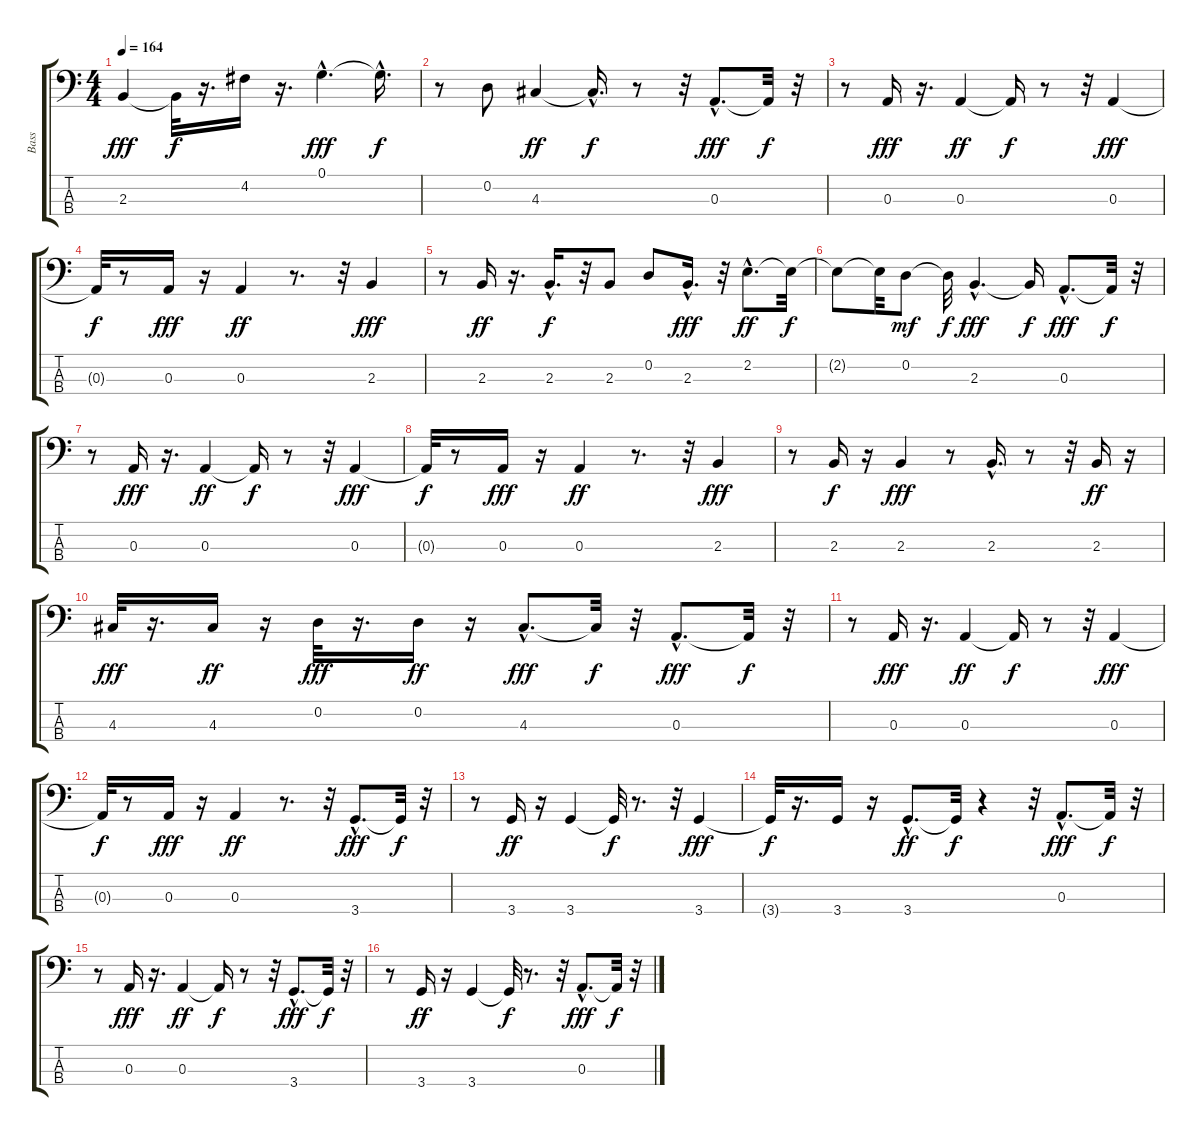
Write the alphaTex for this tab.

\track ("Bass" "Bass") {instrument electricbassfinger}
\staff {score tabs}
\tuning (G2 D2 A1 E1) {hide}
\ts (4 4)
\tempo 164
\clef f4
\ks c
2.3.4{dy fff} 2.3{t}.32{dy f} r.16{d} 4.2.16 r.16{d} 0.1{hac}.4{d dy fff} 0.1{hac t}.16{d dy f} |
r.8 0.2.8 4.3.4{dy ff} 4.3{hac t}.16{d dy f} r.8 r.32 0.3{hac}.8{d dy fff} 0.3{t}.32{dy f} r.32 |
r.8 0.3.16{dy fff} r.16{d} 0.3.4{dy ff} 0.3{t}.16{dy f} r.8 r.32 0.3.4{dy fff} |
0.3{t}.32{dy f} r.8 0.3.16{dy fff} r.16 0.3.4{dy ff} r.8{d} r.32 2.3.4{dy fff} |
r.8 2.3.16{dy ff} r.16{d} 2.3{hac}.16{d dy f} r.32 2.3.8 0.2.8 2.3{hac}.16{d dy fff} r.32 2.2{hac}.8{d dy ff} 2.2{t}.32{dy f} |
2.2{t}.8 2.2{t}.32 0.2.8{dy mf} 0.2{t}.32{dy f} 2.3{hac}.4{d dy fff} 2.3{t}.16{dy f} 0.3{hac}.8{d dy fff} 0.3{t}.32{dy f} r.32 |
r.8 0.3.16{dy fff} r.16{d} 0.3.4{dy ff} 0.3{t}.16{dy f} r.8 r.32 0.3.4{dy fff} |
0.3{t}.32{dy f} r.8 0.3.16{dy fff} r.16 0.3.4{dy ff} r.8{d} r.32 2.3.4{dy fff} |
r.8 2.3.16{dy f} r.16 2.3.4{dy fff} r.8 2.3{hac}.16{d} r.8 r.32 2.3.16{dy ff} r.16 |
4.3.32{dy fff} r.16{d} 4.3.16{dy ff} r.16 0.2.32{dy fff} r.16{d} 0.2.16{dy ff} r.16 4.3{hac}.8{d dy fff} 4.3{t}.32{dy f} r.32 0.3{hac}.8{d dy fff} 0.3{t}.32{dy f} r.32 |
r.8 0.3.16{dy fff} r.16{d} 0.3.4{dy ff} 0.3{t}.16{dy f} r.8 r.32 0.3.4{dy fff} |
0.3{t}.32{dy f} r.8 0.3.16{dy fff} r.16 0.3.4{dy ff} r.8{d} r.32 3.4{hac}.8{d dy fff} 3.4{t}.32{dy f} r.32 |
r.8 3.4.16{dy ff} r.16 3.4.4 3.4{t}.32{dy f} r.8{d} r.32 3.4.4{dy fff} |
3.4{t}.32{dy f} r.16{d} 3.4.16 r.16 3.4{hac}.8{d dy ff} 3.4{t}.32{dy f} r.4 r.32 0.3{hac}.8{d dy fff} 0.3{t}.32{dy f} r.32 |
r.8 0.3.16{dy fff} r.16{d} 0.3.4{dy ff} 0.3{t}.16{dy f} r.8 r.32 3.4{hac}.8{d dy fff} 3.4{t}.32{dy f} r.32 |
r.8 3.4.16{dy ff} r.16 3.4.4 3.4{t}.32{dy f} r.8{d} r.32 0.3{hac}.8{d dy fff} 0.3{t}.32{dy f} r.32
